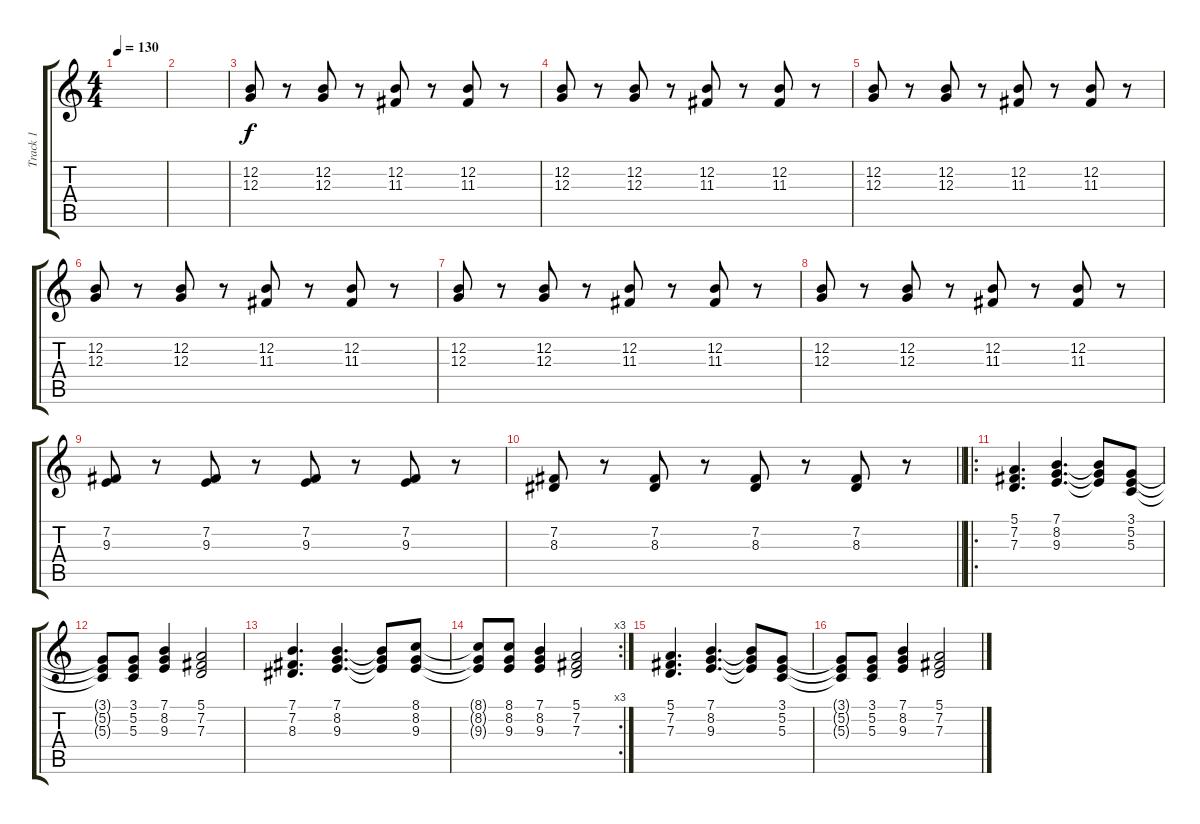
\track ("Track 1" "Track 1") {instrument tremolostrings}
\staff {score tabs}
\tuning (E4 B3 G3 D3 A2 E2) {hide}
\ts (4 4)
\tempo 130
\clef g2
\ks c
|
|
(12.2 12.3).8 r.8 (12.2 12.3).8 r.8 (12.2 11.3).8 r.8 (12.2 11.3).8 r.8 |
(12.2 12.3).8 r.8 (12.2 12.3).8 r.8 (12.2 11.3).8 r.8 (12.2 11.3).8 r.8 |
(12.2 12.3).8 r.8 (12.2 12.3).8 r.8 (12.2 11.3).8 r.8 (12.2 11.3).8 r.8 |
(12.2 12.3).8 r.8 (12.2 12.3).8 r.8 (12.2 11.3).8 r.8 (12.2 11.3).8 r.8 |
(12.2 12.3).8 r.8 (12.2 12.3).8 r.8 (12.2 11.3).8 r.8 (12.2 11.3).8 r.8 |
(12.2 12.3).8 r.8 (12.2 12.3).8 r.8 (12.2 11.3).8 r.8 (12.2 11.3).8 r.8 |
(7.2 9.3).8 r.8 (7.2 9.3).8 r.8 (7.2 9.3).8 r.8 (7.2 9.3).8 r.8 |
\barLineRight lightlight
(7.2 8.3).8 r.8 (7.2 8.3).8 r.8 (7.2 8.3).8 r.8 (7.2 8.3).8 r.8 |
\ro
(5.1 7.2 7.3).4{d} (7.1 8.2 9.3).4{d} (7.1{t} 8.2{t} 9.3{t}).8 (3.1 5.2 5.3).8 |
(3.1{t} 5.2{t} 5.3{t}).8 (3.1 5.2 5.3).8 (7.1 8.2 9.3).4 (5.1 7.2 7.3).2 |
(7.1 7.2 8.3).4{d} (7.1 8.2 9.3).4{d} (7.1{t} 8.2{t} 9.3{t}).8 (8.1 8.2 9.3).8 |
\rc 3
(8.1{t} 8.2{t} 9.3{t}).8 (8.1 8.2 9.3).8 (7.1 8.2 9.3).4 (5.1 7.2 7.3).2 |
(5.1 7.2 7.3).4{d} (7.1 8.2 9.3).4{d} (7.1{t} 8.2{t} 9.3{t}).8 (3.1 5.2 5.3).8 |
(3.1{t} 5.2{t} 5.3{t}).8 (3.1 5.2 5.3).8 (7.1 8.2 9.3).4 (5.1 7.2 7.3).2
